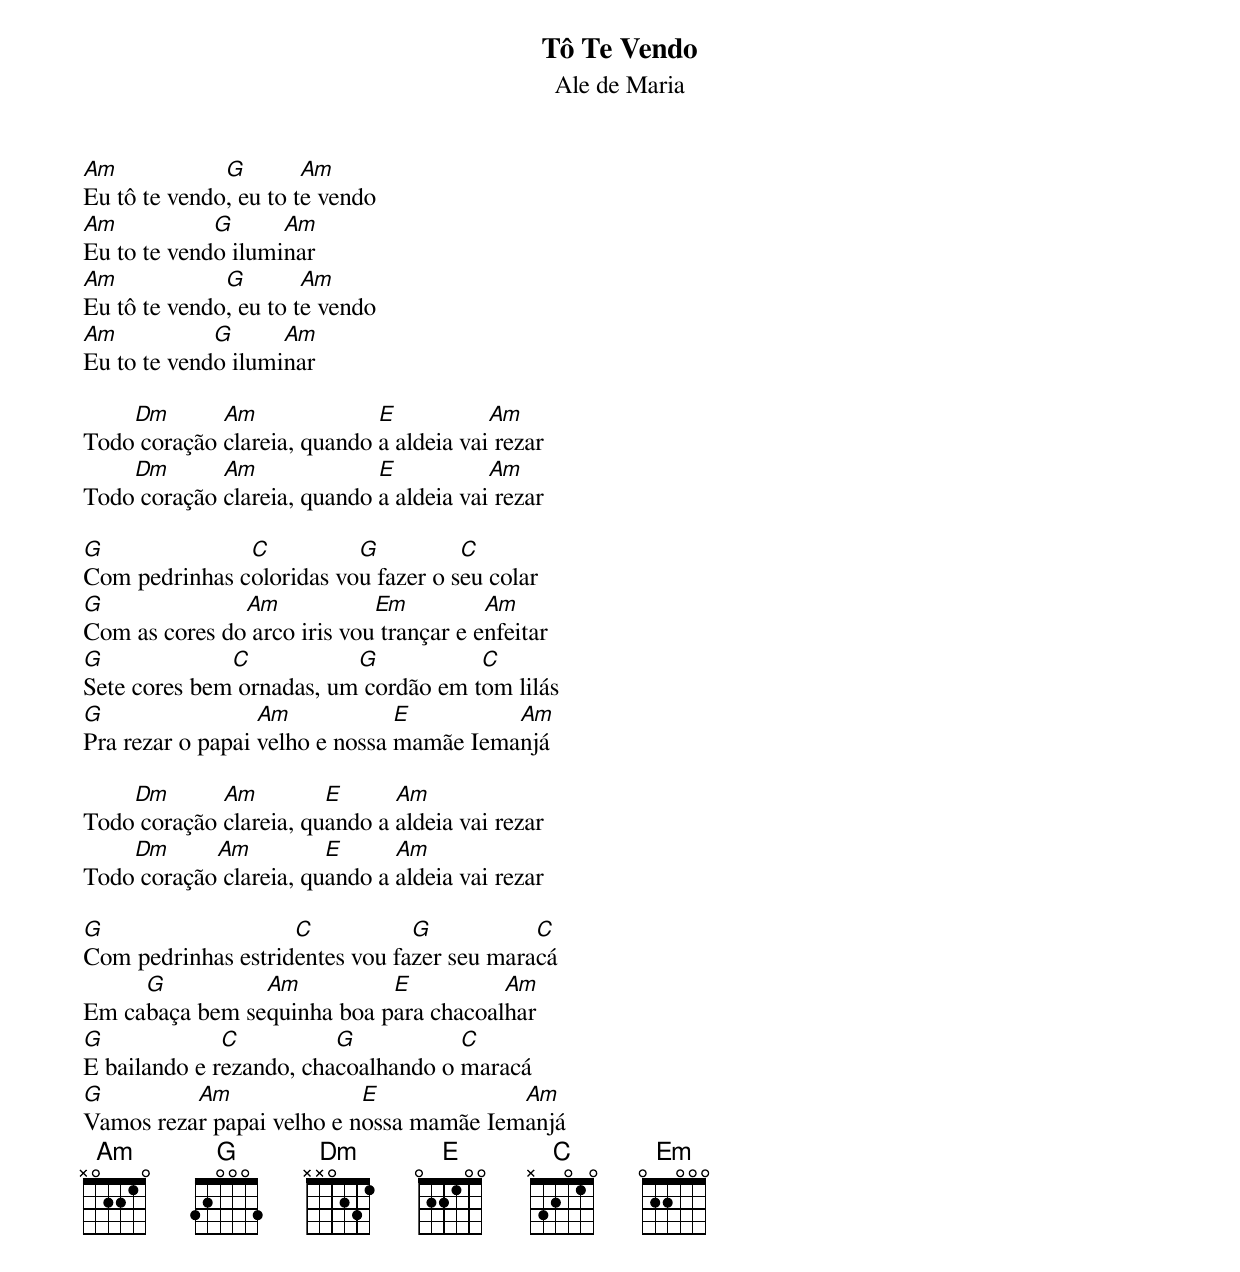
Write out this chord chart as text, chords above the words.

Tô Te Vendo
Ale de Maria

Am            G        Am
Eu tô te vendo, eu to te vendo
Am           G      Am
Eu to te vendo iluminar
Am            G        Am
Eu tô te vendo, eu to te vendo
Am           G      Am
Eu to te vendo iluminar

    Dm       Am              E           Am
Todo coração clareia, quando a aldeia vai rezar
    Dm       Am              E           Am
Todo coração clareia, quando a aldeia vai rezar

G              C          G          C
Com pedrinhas coloridas vou fazer o seu colar
G              Am            Em          Am
Com as cores do arco iris vou trançar e enfeitar
G             C           G           C
Sete cores bem ornadas, um cordão em tom lilás
G                 Am            E         Am
Pra rezar o papai velho e nossa mamãe Iemanjá

    Dm       Am         E      Am
Todo coração clareia, quando a aldeia vai rezar
    Dm      Am          E      Am
Todo coração clareia, quando a aldeia vai rezar

G                   C           G           C
Com pedrinhas estridentes vou fazer seu maracá
     G          Am          E          Am
Em cabaça bem sequinha boa para chacoalhar
G             C          G           C
E bailando e rezando, chacoalhando o maracá
G         Am               E             Am
Vamos rezar papai velho e nossa mamãe Iemanjá
